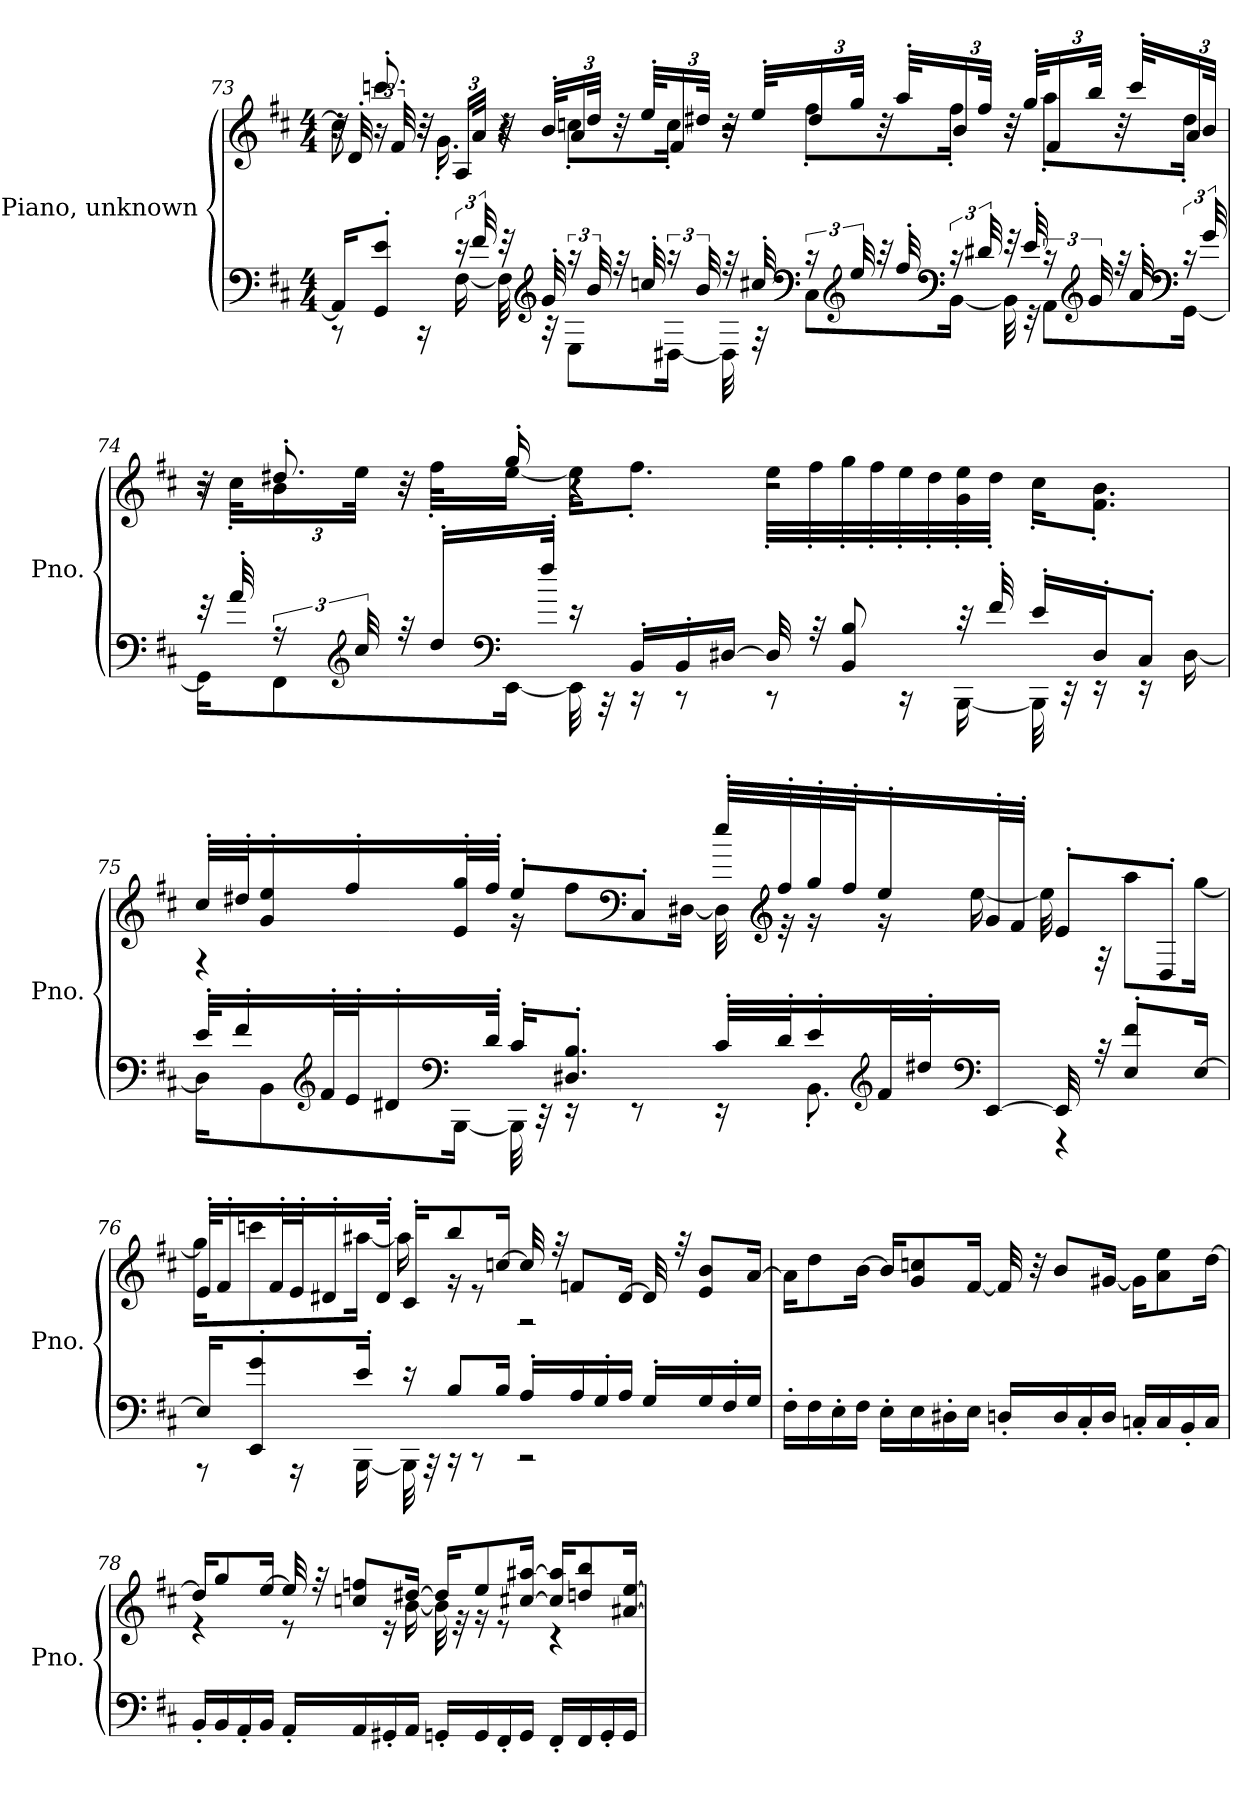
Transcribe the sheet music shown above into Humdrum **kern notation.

**kern	**kern
*part1	*part1
*staff2	*staff1
*I"Piano, unknown	*
*I'Pno.	*
!!LO:LB:g=z
*clefF4	*clefG2
*k[f#c#]	*k[f#c#]
*M4/4	*M4/4
=73	=73
*^	*^
*	*	*	*^
16AA/KL]	8r	16r	8cc\]	32r
.	.	.	.	32d'/
8GG/' 8e/'J	.	8.cccn'/	.	24r
.	.	.	.	48f#/
.	16r	.	32r	16r
.	.	.	16.g'\	.
*	*	*	*	*Xbrackettup
24r	[16F#\	.	.	24A/LL
48f#/	.	.	.	48a/JJk
32r	32F#\]	4r	16r	32r
*clefG2	*	*	*	*
32g'/	32r	.	.	32b'/KLL
24r	8E\L	.	8ccn'\L	24a/
48b/	.	.	.	48dd/JJk
32r	.	.	.	32r
32ccn'/	.	.	.	32ee'/KLL
24r	[16D#X\Jk	.	16cc'\Jk	24f#/
48b/	.	.	.	48dd#X/JJk
32r	32D#\]	2r	16r	32r
32cc#X'/	32r	.	.	32ee'/KLL
*clefF4	*	*	*	*
24r	8C#\L	.	8ff#'\L	24dd#/
*clefG2	*	*	*	*
48ee/	.	.	.	48gg/JJk
32r	.	.	.	32r
32ff#'/	.	.	.	32aa'/KLL
*clefF4	*	*	*	*
24r	[16BB\Jk	.	16ff#'\Jk	24b/
48d#X/	.	.	.	48ff#/JJk
32r	32BB\]	.	16r	32r
32e'/	32r	.	.	32gg'/KLL
24r	8AA\L	.	8aa'\L	24f#/
*clefG2	*	*	*	*
48g/	.	.	.	48bb/JJk
32r	.	.	.	32r
32a'/	.	.	.	32ccc'/KLL
*clefF4	*	*	*	*
24r	[16GG\Jk	.	16dd#'\Jk	24a/
48g/	.	.	.	48b/JJk
!!LO:PB:g=z	!!	!!
=74	=74	=74	=74	=74
32r	16GG\KL]	8r	32r	16r
32a'/	.	.	32cc#'\KLL	.
24r	8FF#\	.	24b\	8.dd#X'/
*clefG2	*	*	*	*
48cc#/	.	.	48ee\JJk	.
32r	.	16r	32r	.
16dd'/LL	.	.	32ff#'\KLL	.
*clefF4	*	*	*	*
.	[16EE\Jk	16gg'/	[16ee\JJ	.
32ff#'/JJk	.	.	.	.
16r	32EE\]	4r	16ee\KL]	4r
.	32r	.	.	.
16BB'/LL	16r	.	8.ff#'\J	.
16BB'/	8r	.	.	.
[16D#X/JJ	.	.	.	.
32D#/]	8r	2r	32ee'\LLL	2r
32r	.	.	32ff#'\	.
8BB/ 8B/	.	.	32gg'\	.
.	.	.	32ff#'\	.
.	16r	.	32ee'\	.
.	.	.	32dd#'\	.
32r	[16BBB\	.	32g\' 32ee\'	.
32f#'/	.	.	32dd#'\JJJ	.
16e'/LL	32BBB\]	.	16cc#'\KL	.
.	32r	.	.	.
16D#'/J	16r	.	8.f#\' 8.b\'J	.
8C#'/J	16r	.	.	.
.	[16D#\	.	.	.
*	*	*	*v	*v
!!LO:LB:g=z
=75	=75	=75	=75
32e'/KLL	16D#\KL]	32cc#'/LLL	4r
16f#'/	.	32dd#X'/J	.
.	8BB\	16g/' 16ee/'	.
*clefG2	*	*	*
32f#'/L	.	.	.
32e'/J	.	16ff#'/	.
16d#X'/	.	.	.
*clefF4	*	*	*
.	[16BBB\Jk	32e/' 32gg/'L	.
32d#'/JJk	.	32ff#'/JJJ	.
16c#'/KL	32BBB\]	8ee'/L	16r
.	32r	.	.
8.D#X/' 8.B/'J	16r	.	8ff#\L
*	*	*clefF4	*
.	8r	8C#'/J	.
.	.	.	[16D#X\Jk
32c#'/LLL	16r	32ee'/LLL	32D#\]
*	*	*clefG2	*
32d#'/J	.	32ff#'/	32r
16e'/	8.BB'\	32gg'/	16r
.	.	32ff#'/J	.
*clefG2	*	*	*
32f#/L	.	16ee'/	16r
32dd#X'/J	.	.	.
*clefF4	*	*	*
[16EE/JJ	.	32g'/L	[16ee\
.	.	32f#'/JJJ	.
32EE/]	4r	8e'/L	32ee\]
32r	.	.	32r
8E/' 8f#/'L	.	.	8aa\L
.	.	8D#'/J	.
[16E/Jk	.	.	[16gg\Jk
!!LO:LB:g=z	!!
=76	=76	=76	=76
16E/KL]	8r	32e'/KLL	16gg\KL]
.	.	16f#'/	.
8EE/' 8g/'	.	.	8cccn\
.	.	32f#'/L	.
.	16r	32e'/J	.
.	.	16d#X'/	.
16e'/Jk	[16BBB\	.	[16aa#X\Jk
.	.	32d#'/JJk	.
16r	32BBB\]	16c#'/KL	16aa#\]
.	32r	.	.
8B/L	16r	8bb/	16r
.	8r	.	8r
16B/Jk	.	[16ccn/Jk	.
16A'/LL	2r	32cc/]	2r
.	.	32r	.
16A/	.	8fn/L	.
16G'/	.	.	.
16A/JJ	.	[16d#/Jk	.
16G'/LL	.	32d#/]	.
.	.	32r	.
16G/	.	8e/ 8b/L	.
16F#'/	.	.	.
16G/JJ	.	[16a/Jk	.
*v	*v	*	*
*	*v	*v
!!LO:LB:g=z
=77	=77
16F#'\LL	16a\KL]
16F#\	8dd\
16E'\	.
16F#\JJ	[16b\Jk
16E'\LL	16b/KL]
16E\	8g/ 8ccn/
16D#X'\	.
16E\JJ	[16f#/Jk
16Dn'/LL	32f#/]
.	32r
16D/	8b/L
16C#'/	.
16D/JJ	[16g#X/Jk
16Cn'/LL	16g#\KL]
16C/	8a\ 8ee\
16BB'/	.
16C/JJ	[16dd\Jk
=78	=78
*	*^
16BB'/LL	16dd/KL]	4r
16BB/	8gg/	.
16AA'/	.	.
16BB/JJ	[16ee/Jk	.
16AA'/LL	32ee/]	8r
.	32r	.
16AA/	8ccn/ 8ffn/L	.
16GG#X'/	.	16r
16AA/JJ	[16dd#X/Jk	[16b\
16GGn'/LL	16dd#/KL]	32b\]
.	.	32r
16GG/	8ee/	16r
16FF#'/	.	8r
16GG/JJ	[16cc#X/ [16aa#X/Jk	.
16FF#'/LL	16cc#/] 16aa#/]KL	4r
16FF#/	8ddn/ 8bb/	.
16GG'/	.	.
16GG/JJ	[16a#X/ [16ee/Jk	.
*	*v	*v
=	=
*-	*-
